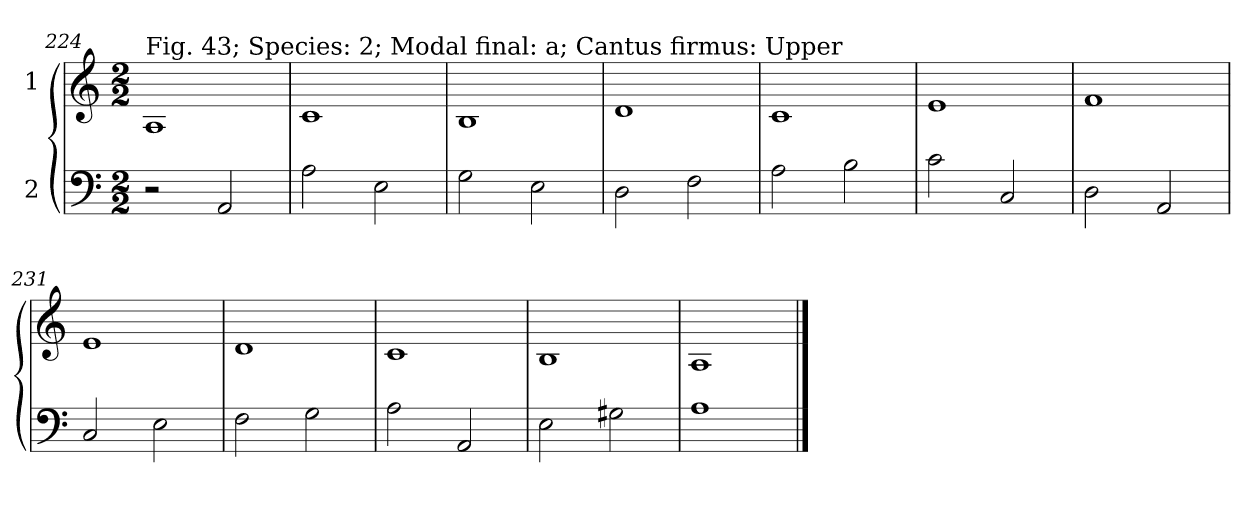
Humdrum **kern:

**kern	**kern
*part2	*part1
*staff2	*staff1
*I"2	*I"1
!!LO:PB:g=z
*clefF4	*clefG2
*k[]	*k[]
*M2/2	*M2/2
=224	=224
!	!LO:TX:a:t=Fig. 43; Species&colon; 2; Modal final&colon; a; Cantus firmus&colon; Upper
2r	1A
2AA/	.
=225	=225
2A\	1c
2E\	.
=226	=226
2G\	1B
2E\	.
=227	=227
2D\	1d
2F\	.
=228	=228
2A\	1c
2B\	.
=229	=229
2c\	1e
2C/	.
!!LO:LB:g=z
=230	=230
2D\	1f
2AA/	.
=231	=231
2C/	1e
2E\	.
=232	=232
2F\	1d
2G\	.
=233	=233
2A\	1c
2AA/	.
=234	=234
2E\	1B
2G#X\	.
=235	=235
1A	1A
==	==
*-	*-
